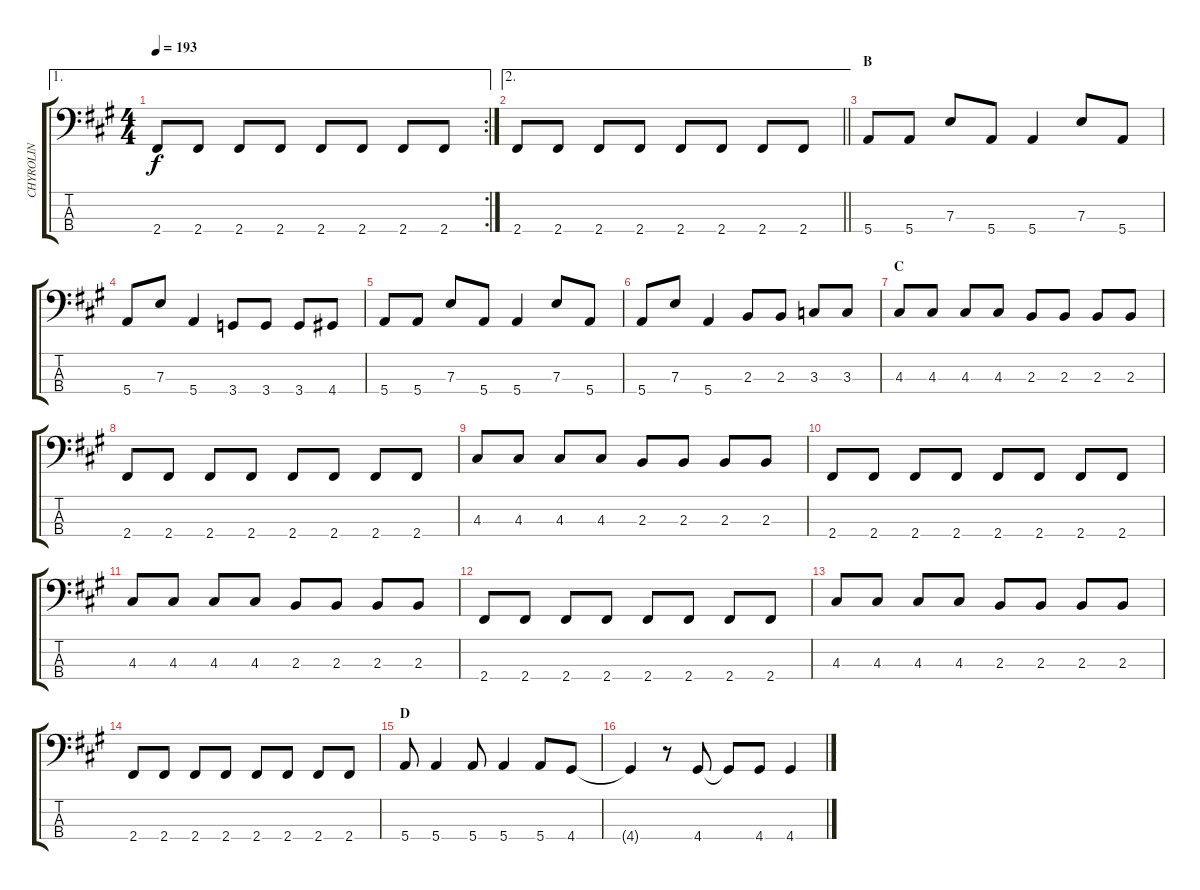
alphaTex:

\track ("CHYROLIN" "CHYROLIN") {instrument electricbasspick}
\staff {score tabs}
\tuning (G2 D2 A1 E1) {hide}
\ae 1
\rc 2
\ts (4 4)
\tempo 193
\clef f4
\ks a
2.4.8{dy f} 2.4.8 2.4.8 2.4.8 2.4.8 2.4.8 2.4.8 2.4.8 |
\ae 2
\barLineRight lightlight
2.4.8 2.4.8 2.4.8 2.4.8 2.4.8 2.4.8 2.4.8 2.4.8 |
\section ("" "B")
5.4.8 5.4.8 7.3.8 5.4.8 5.4.4 7.3.8 5.4.8 |
5.4.8 7.3.8 5.4.4 3.4.8 3.4.8 3.4.8 4.4.8 |
5.4.8 5.4.8 7.3.8 5.4.8 5.4.4 7.3.8 5.4.8 |
5.4.8 7.3.8 5.4.4 2.3.8 2.3.8 3.3.8 3.3.8 |
\section ("" "C")
4.3.8 4.3.8 4.3.8 4.3.8 2.3.8 2.3.8 2.3.8 2.3.8 |
2.4.8 2.4.8 2.4.8 2.4.8 2.4.8 2.4.8 2.4.8 2.4.8 |
4.3.8 4.3.8 4.3.8 4.3.8 2.3.8 2.3.8 2.3.8 2.3.8 |
2.4.8 2.4.8 2.4.8 2.4.8 2.4.8 2.4.8 2.4.8 2.4.8 |
4.3.8 4.3.8 4.3.8 4.3.8 2.3.8 2.3.8 2.3.8 2.3.8 |
2.4.8 2.4.8 2.4.8 2.4.8 2.4.8 2.4.8 2.4.8 2.4.8 |
4.3.8 4.3.8 4.3.8 4.3.8 2.3.8 2.3.8 2.3.8 2.3.8 |
2.4.8 2.4.8 2.4.8 2.4.8 2.4.8 2.4.8 2.4.8 2.4.8 |
\section ("" "D")
5.4.8 5.4.4 5.4.8 5.4.4 5.4.8 4.4.8 |
4.4{t}.4 r.8 4.4.8 4.4{t}.8 4.4.8 4.4.4
